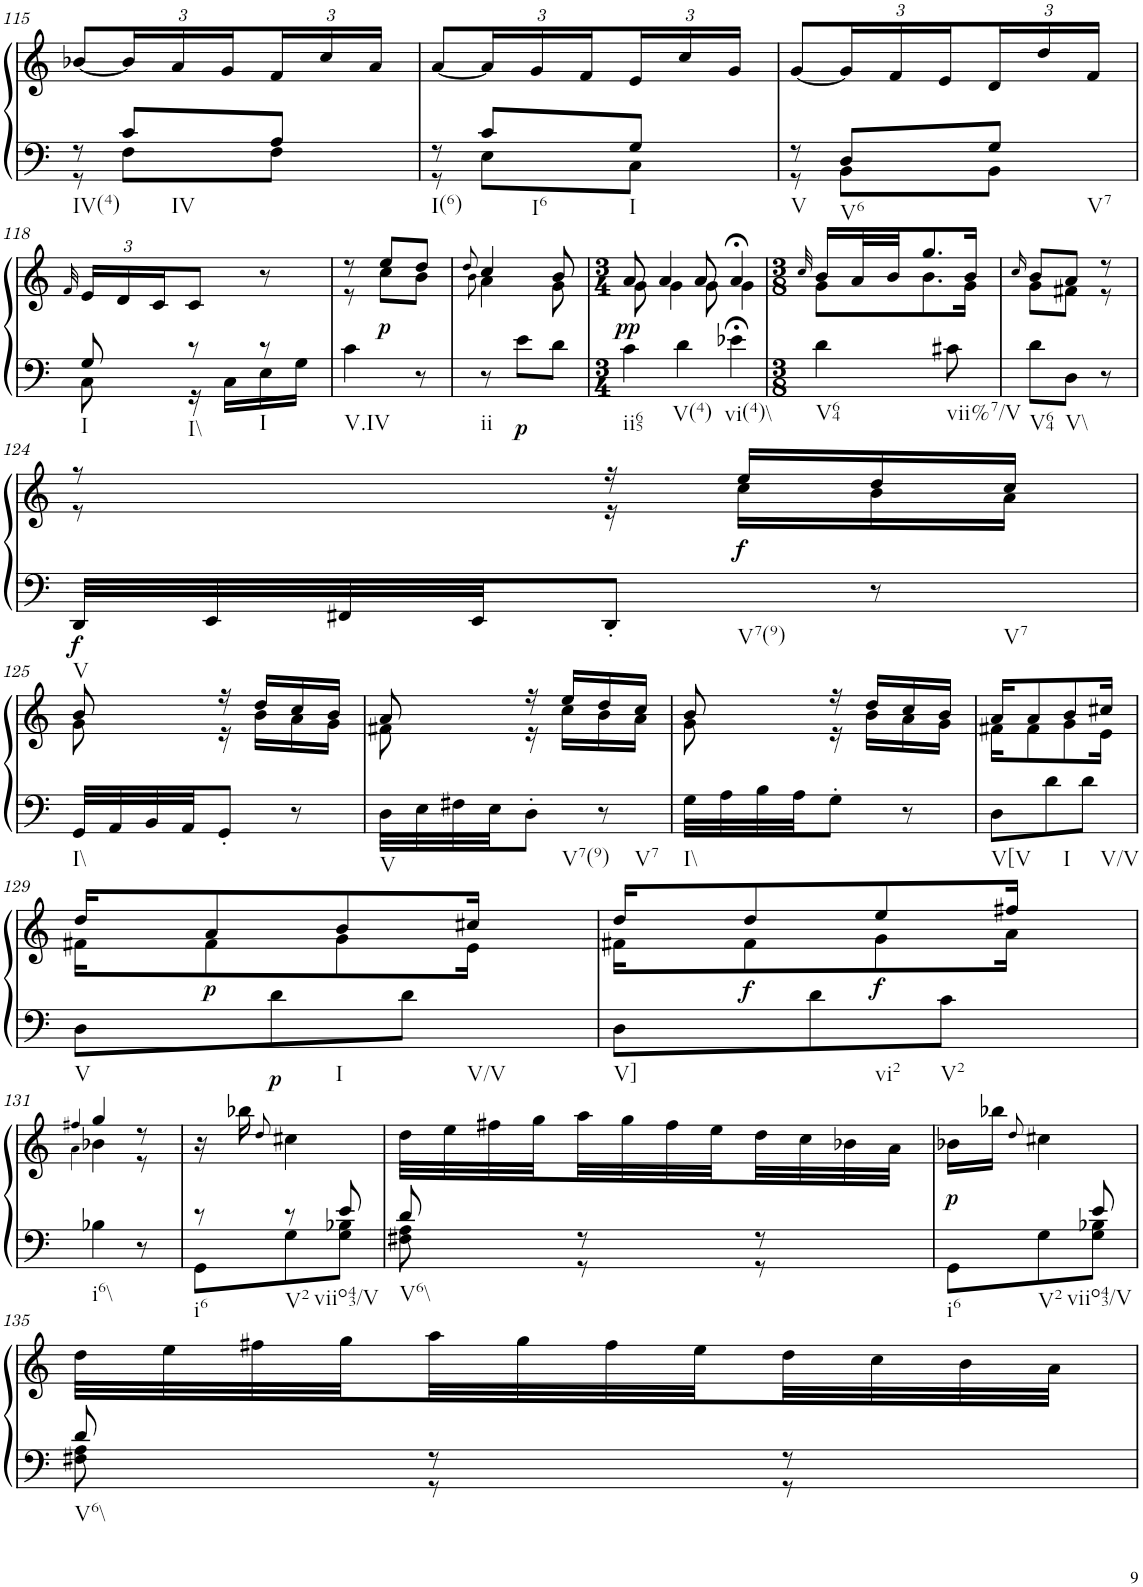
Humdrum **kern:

**kern	**kern	**dynam
*part1	*part1	*part1
*staff2	*staff1	*staff1/2
*I"unbenannt	*	*
!!LO:PB:g=z
*clefF4	*clefG2	*
*k[]	*k[]	*
*M3/8	*M3/8	*
=115	=115	=115
*^	*	*
!LO:TX:b:t=IV(4)	!	!	!
8r	8r	[8b-X/L	.
*	*	*Xbrackettup	*
!LO:TX:b:t=IV	!	!	!
8c/L	8F\L	24b-/L]	.
.	.	24a/	.
.	.	24g/	.
8A/J	8F\J	24f/	.
.	.	24cc/	.
.	.	24a/JJ	.
=116	=116	=116	=116
!LO:TX:b:t=I(6)	!	!	!
8r	8r	[8a/L	.
!LO:TX:b:t=I6	!	!	!
8c/L	8E\L	24a/L]	.
.	.	24g/	.
.	.	24f/	.
!LO:TX:b:t=I	!	!	!
8G/J	8C\J	24e/	.
.	.	24cc/	.
.	.	24g/JJ	.
=117	=117	=117	=117
!LO:TX:b:t=V	!	!	!
8r	8r	[8g/L	.
!LO:TX:b:t=V6	!	!	!
8D/L	8BB\L	24g/L]	.
.	.	24f/	.
.	.	24e/	.
!LO:TX:b:t=V7	!	!	!
8G/J	8BB\J	24d/	.
.	.	24dd/	.
.	.	24f/JJ	.
!!LO:LB:g=z
=118	=118	=118	=118
.	.	32qf/	.
!LO:TX:b:t=I	!	!	!
8G/	8C\	24e/LL	.
.	.	24d/	.
.	.	24c/J	.
!LO:TX:b:t=I\\	!	!	!
8r	16r	8c/J	.
.	16C\LL	.	.
!LO:TX:b:t=I	!	!	!
8r	16E\	8r	.
.	16G\JJ	.	.
=119	=119	=119	=119
*	*	*^	*
!LO:TX:b:t=V.IV	!	!	!	!
*v	*v	*	*	*
4c\	8r	8r	.
!	!	!	!LO:DY:b
.	8ee/L	8cc\L	p
8r	8dd/J	8b\J	.
=120	=120	=120	=120
.	8qdd/	8qb\	.
!LO:TX:b:t=ii	!	!	!
8r	4cc/	4a\	.
!	!	!	!LO:DY:b=2
8e\L	.	.	p
8d\J	8b/	8g\	.
=121	=121	=121	=121
*M3/4	*M3/4	*	*
!LO:TX:b:t=ii65	!	!	!
!	!	!	!LO:DY:b
4c\	8a/	8g\	pp
.	4a/	4g\	.
!LO:TX:b:t=V(4)	!	!	!
4d\	.	.	.
.	8a/	8g\	.
!LO:TX:b:t=vi(4)\\	!	!	!
4e-X;<\	4a;</	4g\	.
=122	=122	=122	=122
*M3/8	*M3/8	*	*
.	32qcc/	.	.
!LO:TX:b:t=V64	!	!	!
4d\	16b/LL	8g\L	.
.	32a/L	.	.
.	32b/JJ	.	.
.	8.gg/	8.b\	.
!LO:TX:b:t=vii%7/V	!	!	!
8c#X\	.	.	.
.	16b/Jk	16g\Jk	.
=123	=123	=123	=123
.	16qcc/	.	.
!LO:TX:b:t=V64	!	!	!
8d\L	8b/L	8g\L	.
!LO:TX:b:t=V\\	!	!	!
8D\J	8a/J	8f#X\J	.
8r	8r	8r	.
!!LO:LB:g=z	!!
=124	=124	=124	=124
!LO:TX:b:t=V	!	!	!
!	!	!	!LO:DY:b=2
32DD/LLL	8r	8r	f
32EE/	.	.	.
32FF#X/	.	.	.
32EE/JJ	.	.	.
!LO:TX:b:t=V7(9)	!	!	!
8DD'/J	16r	16r	.
!	!	!	!LO:DY:b
.	16ee/LL	16cc\LL	f
!LO:TX:b:t=V7	!	!	!
8r	16dd/	16b\	.
.	16cc/JJ	16a\JJ	.
!!LO:LB:g=z	!!
=125	=125	=125	=125
!LO:TX:b:t=I\\	!	!	!
32GG/LLL	8b/	8g\	.
32AA/	.	.	.
32BB/	.	.	.
32AA/JJ	.	.	.
8GG'/J	16r	16r	.
.	16dd/LL	16b\LL	.
8r	16cc/	16a\	.
.	16b/JJ	16g\JJ	.
=126	=126	=126	=126
!LO:TX:b:t=V	!	!	!
32D\LLL	8a/	8f#X\	.
32E\	.	.	.
32F#X\	.	.	.
32E\JJ	.	.	.
!LO:TX:b:t=V7(9)	!	!	!
8D'\J	16r	16r	.
.	16ee/LL	16cc\LL	.
!LO:TX:b:t=V7	!	!	!
8r	16dd/	16b\	.
.	16cc/JJ	16a\JJ	.
=127	=127	=127	=127
!LO:TX:b:t=I\\	!	!	!
32G\LLL	8b/	8g\	.
32A\	.	.	.
32B\	.	.	.
32A\JJ	.	.	.
8G'\J	16r	16r	.
.	16dd/LL	16b\LL	.
8r	16cc/	16a\	.
.	16b/JJ	16g\JJ	.
=128	=128	=128	=128
!LO:TX:b:t=V[V	!	!	!
8D\L	16a/KL	16f#X\KL	.
.	8a/	8f#\	.
!LO:TX:b:t=I	!	!	!
8d\	.	.	.
.	8b/	8g\	.
!LO:TX:b:t=V/V	!	!	!
8d\J	.	.	.
.	16cc#X/Jk	16e\Jk	.
!!LO:LB:g=z	!!
=129	=129	=129	=129
!LO:TX:b:t=V	!	!	!
8D\L	16dd/KL	16f#X\KL	.
!	!	!	!LO:DY:b
.	8a/	8f#\	p
!LO:TX:b:t=I	!	!	!
!	!	!	!LO:DY:b=2
8d\	.	.	p
.	8b/	8g\	.
!LO:TX:b:t=V/V	!	!	!
8d\J	.	.	.
.	16cc#X/Jk	16e\Jk	.
=130	=130	=130	=130
!LO:TX:b:t=V]	!	!	!
8D\L	16dd/KL	16f#X\KL	.
!	!	!	!LO:DY:b
.	8dd/	8f#\	f
!LO:TX:b:t=vi2	!	!	!
8d\	.	.	.
!	!	!	!LO:DY:b
.	8ee/	8g\	f
!LO:TX:b:t=V2	!	!	!
8c\J	.	.	.
.	16ff#X/Jk	16a\Jk	.
!!LO:LB:g=z	!!
=131	=131	=131	=131
.	4qff#X/	4qa\	.
!LO:TX:b:t=i6\\	!	!	!
4B-X\	4gg/	4b-X\	.
8r	8r	8r	.
=132	=132	=132	=132
*^	*	*	*
!LO:TX:b:t=i6	!	!	!	!
*	*	*v	*v	*
8r	8GG\L	16r	.
.	.	16bb-X\	.
.	.	8qdd/	.
!LO:TX:b:t=V2	!	!	!
8r	8G\	4cc#X\	.
!LO:TX:b:t=viio43/V	!	!	!
8e/	8G\ 8B-X\J	.	.
=133	=133	=133	=133
!LO:TX:b:t=V6\\	!	!	!
8d/	8F#X\ 8A\	32dd\LLL	.
.	.	32ee\	.
.	.	32ff#X\	.
.	.	32gg\	.
8r	8r	32aa\	.
.	.	32gg\	.
.	.	32ff#\	.
.	.	32ee\	.
8r	8r	32dd\	.
.	.	32cc\	.
.	.	32b-X\	.
.	.	32a\JJJ	.
=134	=134	=134	=134
!LO:TX:b:t=i6	!	!	!
!LO:TX:b:t=V2	!	!	!
!	!	!	!LO:DY:b
4ryy	8GG\L	16b-X\LL	p
.	.	16bb-X\JJ	.
.	.	8qdd/	.
.	8G\	4cc#X\	.
!LO:TX:b:t=viio43/V	!	!	!
8e/	8G\ 8B-X\J	.	.
!!LO:LB:g=z
=135	=135	=135	=135
!LO:TX:b:t=V6\\	!	!	!
8d/	8F#X\ 8A\	32dd\LLL	.
.	.	32ee\	.
.	.	32ff#X\	.
.	.	32gg\	.
8r	8r	32aa\	.
.	.	32gg\	.
.	.	32ff#\	.
.	.	32ee\	.
8r	8r	32dd\	.
.	.	32cc\	.
.	.	32b\	.
.	.	32a\JJJ	.
*v	*v	*	*
=	=	=
*-	*-	*-
